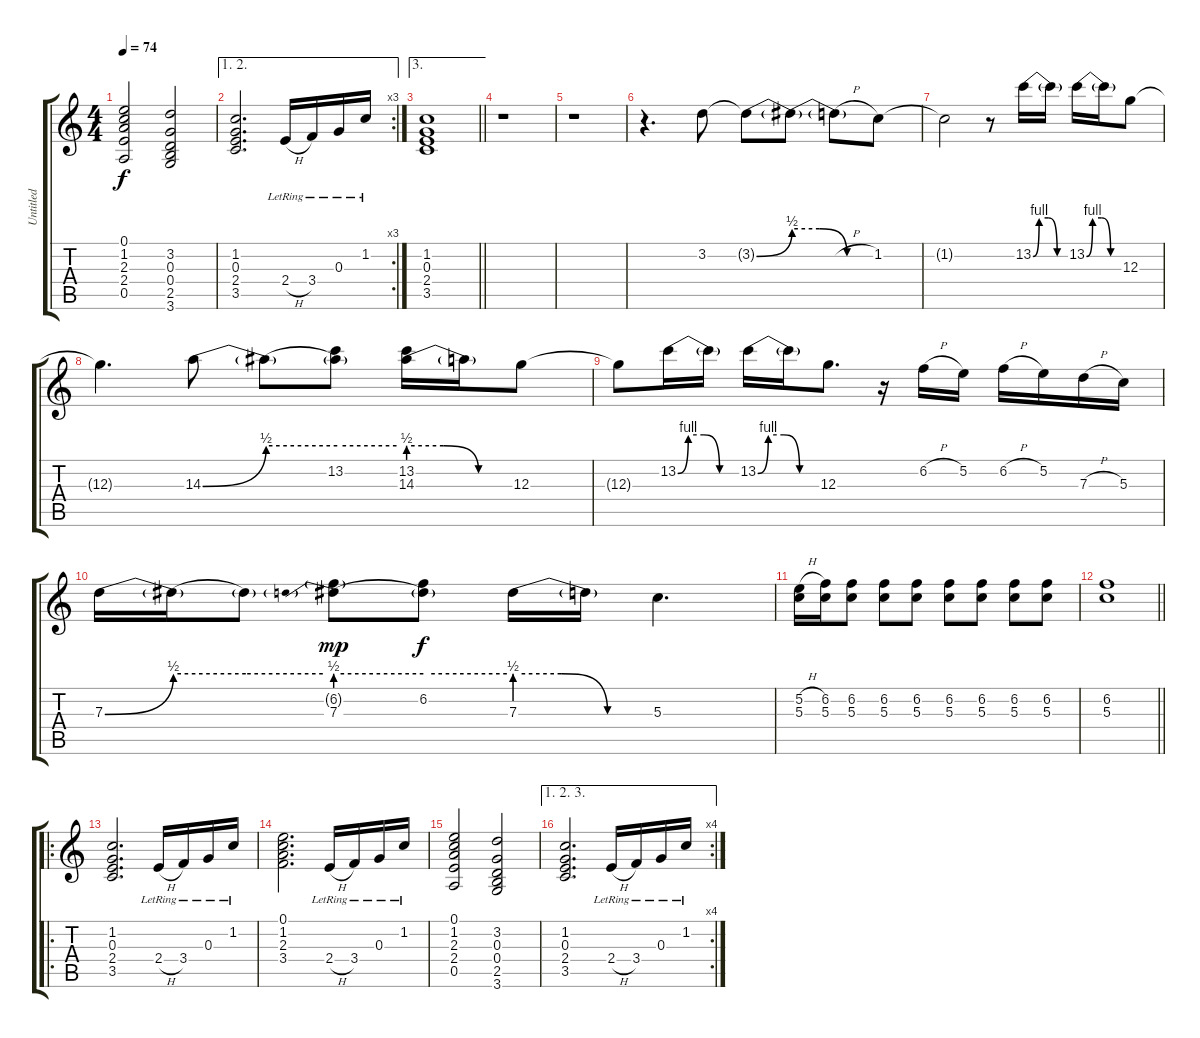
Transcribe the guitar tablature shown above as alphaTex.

\track ("Untitled" "Untitled") {instrument distortionguitar}
\staff {score tabs}
\tuning (E4 B3 G3 D3 A2 E2) {hide}
\ts (4 4)
\tempo 74
\clef g2
\ks c
(0.1 1.2 2.3 2.4 0.5).2{dy f} (3.2 0.3 0.4 2.5 3.6).2 |
\ae (1 2)
\rc 3
(1.2 0.3 2.4 3.5).2{d} 2.4{h lr}.16 3.4{lr}.16 0.3{lr}.16 1.2{lr}.16 |
\ae 3
\barLineRight lightlight
(1.2 0.3 2.4 3.5).1 |
r.1 |
r.1 |
r.4{d} 3.2.8 3.2{be (bend 0 0 60 2) t}.8 3.2{be (custom 0 2 20 2 40 0 60 0) t}.8 3.2{h t}.8 1.2.8 |
1.2{t}.2 r.8 13.2{be (custom 0 0 10 4 25 4 40 0 60 0)}.16 13.2{t}.16 13.2{be (custom 0 0 10 4 25 4 40 0 60 0)}.16 13.2{t}.16 12.3.8 |
12.3{t}.4{d} 14.3{be (bend 0 0 60 2)}.8 14.3{be (hold 0 2 60 2) t}.8 (13.2 14.3{be (hold 0 2 60 2) t}).8 (13.2 14.3{be (custom 0 2 20 2 40 0 60 0)}).16 14.3{t}.16 12.3.8 |
12.3{t}.8 13.2{be (custom 0 0 10 4 25 4 40 0 60 0)}.16 13.2{t}.16 13.2{be (custom 0 0 10 4 25 4 40 0 60 0)}.16 13.2{t}.16 12.3.8{d} r.16 6.2{h}.16 5.2.16 6.2{h}.16 5.2.16 7.3{h}.16 5.3.16 |
7.3{be (bend 0 0 60 2)}.16 7.3{be (hold 0 2 60 2) t}.16 7.3{be (hold 0 2 60 2) t}.8 (6.2{g} 7.3{be (prebend 0 2 60 2)}).8{dy mp} (6.2 7.3{be (hold 0 2 60 2) t}).8{dy f} 7.3{be (custom 0 2 20 2 40 0 60 0)}.16 7.3{t}.16 5.3.4{d} |
(5.2{h} 5.3).16 (6.2 5.3).16 (6.2 5.3).8 (6.2 5.3).8 (6.2 5.3).8 (6.2 5.3).8 (6.2 5.3).8 (6.2 5.3).8 (6.2 5.3).8 |
\barLineRight lightlight
(6.2 5.3).1 |
\ro
(1.2 0.3 2.4 3.5).2{d} 2.4{h lr}.16 3.4{lr}.16 0.3{lr}.16 1.2{lr}.16 |
(0.1 1.2 2.3 3.4).2{d} 2.4{h lr}.16 3.4{lr}.16 0.3{lr}.16 1.2{lr}.16 |
(0.1 1.2 2.3 2.4 0.5).2 (3.2 0.3 0.4 2.5 3.6).2 |
\ae (1 2 3)
\rc 4
(1.2 0.3 2.4 3.5).2{d} 2.4{h lr}.16 3.4{lr}.16 0.3{lr}.16 1.2{lr}.16
